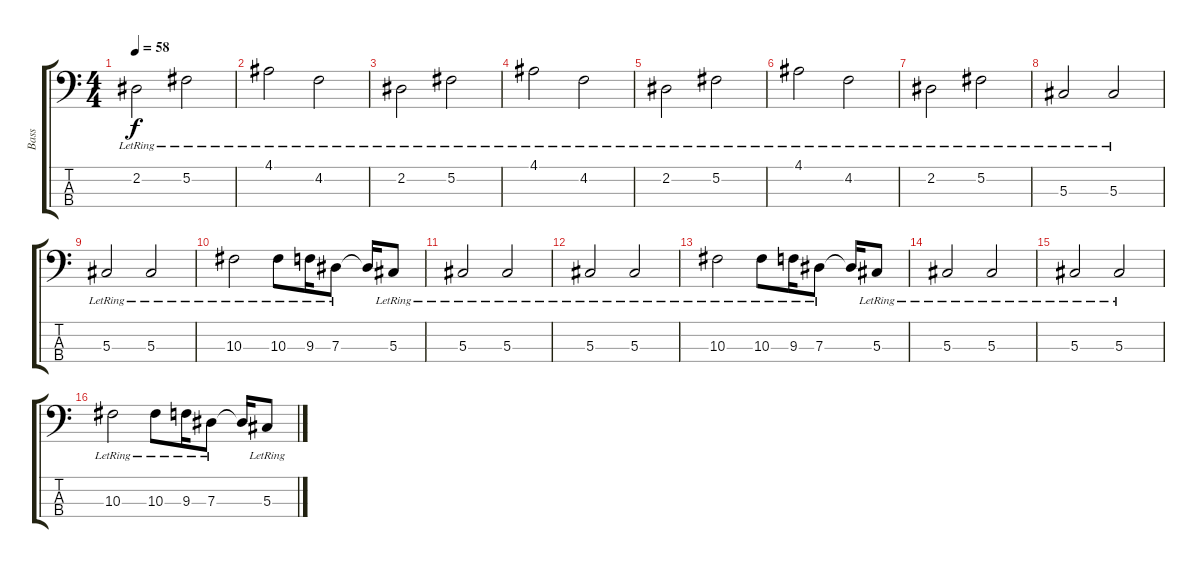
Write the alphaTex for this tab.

\track ("Bass" "Bass") {instrument fretlessbass}
\staff {score tabs}
\tuning (Gb2 Db2 Ab1 Eb1) {hide}
\ts (4 4)
\tempo 58
\clef f4
\ks c
2.2{lr}.2{dy f} 5.2{lr}.2 |
4.1{lr}.2 4.2{lr}.2 |
2.2{lr}.2 5.2{lr}.2 |
4.1{lr}.2 4.2{lr}.2 |
2.2{lr}.2 5.2{lr}.2 |
4.1{lr}.2 4.2{lr}.2 |
2.2{lr}.2 5.2{lr}.2 |
5.3{lr}.2 5.3{lr}.2 |
5.3{lr}.2 5.3{lr}.2 |
10.3{lr}.2 10.3{lr}.8 9.3{lr}.16 7.3{lr}.8 7.3{t}.16 5.3{lr}.8 |
5.3{lr}.2 5.3{lr}.2 |
5.3{lr}.2 5.3{lr}.2 |
10.3{lr}.2 10.3{lr}.8 9.3{lr}.16 7.3{lr}.8 7.3{t}.16 5.3{lr}.8 |
5.3{lr}.2 5.3{lr}.2 |
5.3{lr}.2 5.3{lr}.2 |
10.3{lr}.2 10.3{lr}.8 9.3{lr}.16 7.3{lr}.8 7.3{t}.16 5.3{lr}.8
